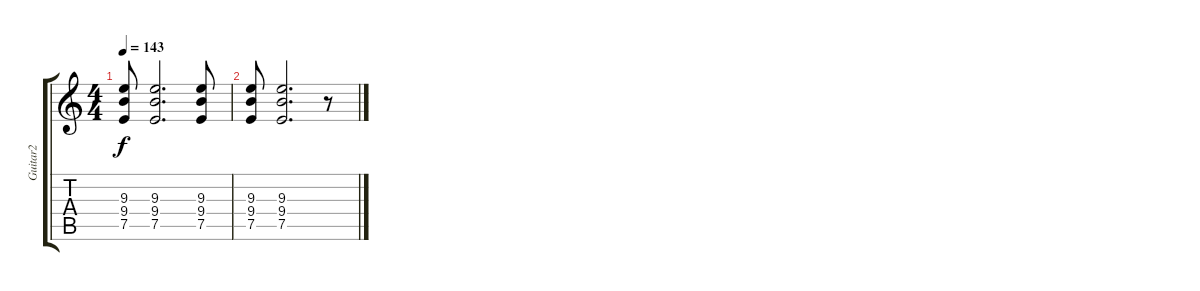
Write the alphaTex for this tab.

\track ("Guitar2" "Guitar2") {instrument distortionguitar}
\staff {score tabs}
\tuning (E4 B3 G3 D3 A2 E2) {hide}
\ts (4 4)
\section ("" " ")
\tempo 143
\clef g2
\ks c
(9.3 9.4 7.5).8{dy f} (9.3 9.4 7.5).2{d} (9.3 9.4 7.5).8 |
(9.3 9.4 7.5).8 (9.3 9.4 7.5).2{d} r.8
